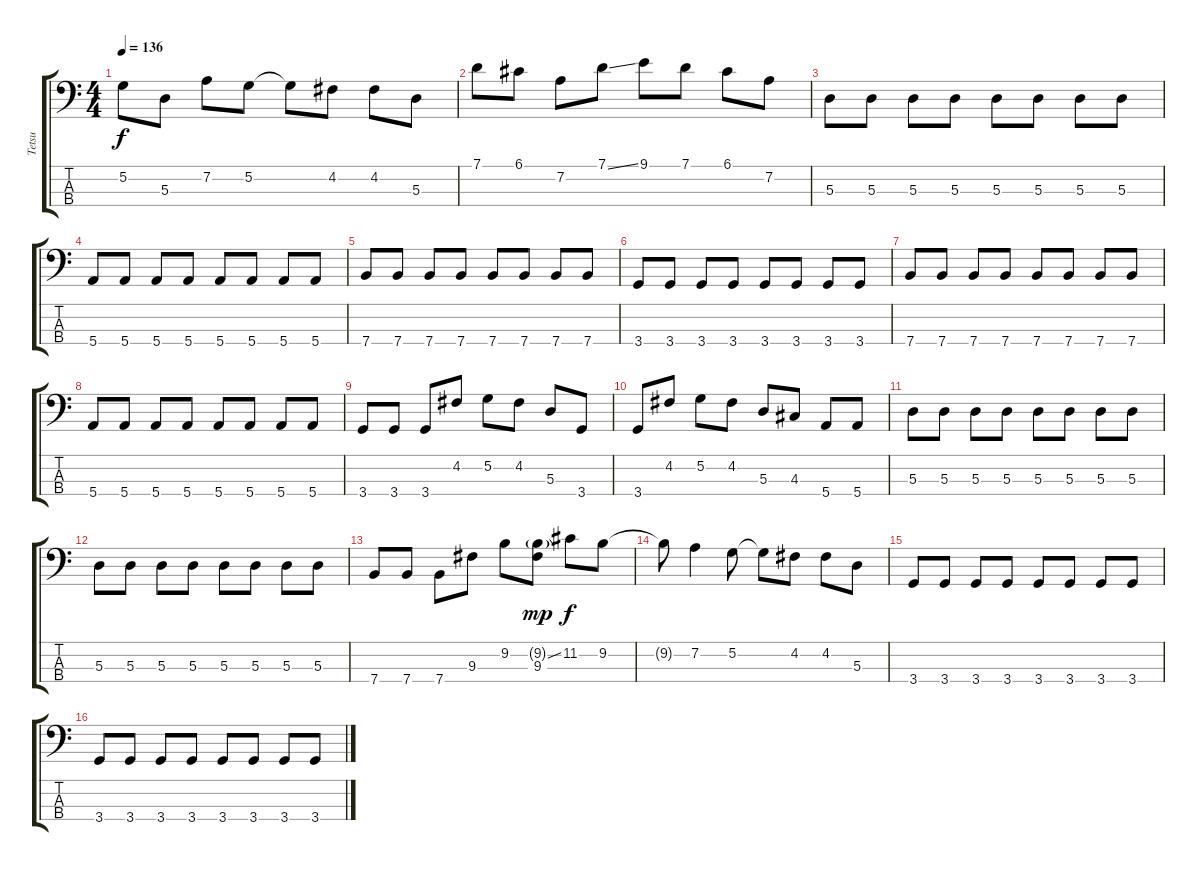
\track ("Tetsu" "Tetsu") {instrument electricbasspick}
\staff {score tabs}
\tuning (G2 D2 A1 E1) {hide}
\ts (4 4)
\tempo 136
\clef f4
\ks c
5.2.8{dy f} 5.3.8 7.2.8 5.2.8 5.2{t}.8 4.2.8 4.2.8 5.3.8 |
7.1.8 6.1.8 7.2.8 7.1{ss}.8 9.1.8 7.1.8 6.1.8 7.2.8 |
5.3.8 5.3.8 5.3.8 5.3.8 5.3.8 5.3.8 5.3.8 5.3.8 |
5.4.8 5.4.8 5.4.8 5.4.8 5.4.8 5.4.8 5.4.8 5.4.8 |
7.4.8 7.4.8 7.4.8 7.4.8 7.4.8 7.4.8 7.4.8 7.4.8 |
3.4.8 3.4.8 3.4.8 3.4.8 3.4.8 3.4.8 3.4.8 3.4.8 |
7.4.8 7.4.8 7.4.8 7.4.8 7.4.8 7.4.8 7.4.8 7.4.8 |
5.4.8 5.4.8 5.4.8 5.4.8 5.4.8 5.4.8 5.4.8 5.4.8 |
3.4.8 3.4.8 3.4.8 4.2.8 5.2.8 4.2.8 5.3.8 3.4.8 |
3.4.8 4.2.8 5.2.8 4.2.8 5.3.8 4.3.8 5.4.8 5.4.8 |
5.3.8 5.3.8 5.3.8 5.3.8 5.3.8 5.3.8 5.3.8 5.3.8 |
5.3.8 5.3.8 5.3.8 5.3.8 5.3.8 5.3.8 5.3.8 5.3.8 |
7.4.8 7.4.8 7.4.8 9.3.8 9.2.8 (9.2{ss g} 9.3).8{dy mp} 11.2.8{dy f} 9.2.8 |
9.2{t}.8 7.2.4 5.2.8 5.2{t}.8 4.2.8 4.2.8 5.3.8 |
3.4.8 3.4.8 3.4.8 3.4.8 3.4.8 3.4.8 3.4.8 3.4.8 |
3.4.8 3.4.8 3.4.8 3.4.8 3.4.8 3.4.8 3.4.8 3.4.8
